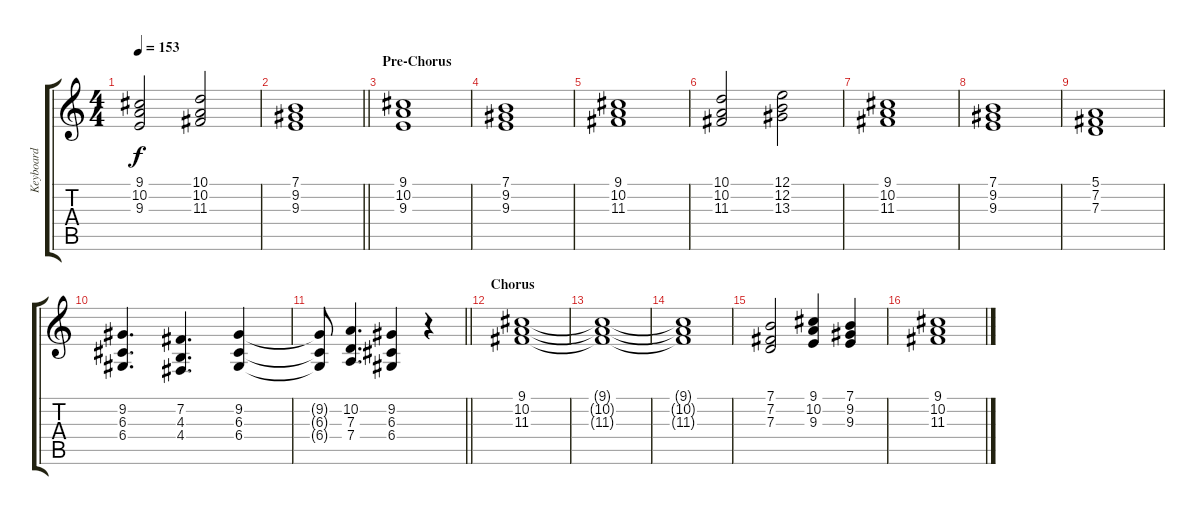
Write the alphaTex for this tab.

\track ("Keyboard" "Keyboard") {instrument stringensemble1}
\staff {score tabs}
\tuning (E4 B3 G3 D3 A2 E2) {hide}
\ts (4 4)
\tempo 153
\clef g2
\ks c
(9.1 10.2 9.3).2{dy f} (10.1 10.2 11.3).2 |
\barLineRight lightlight
(7.1 9.2 9.3).1 |
\section ("" "Pre-Chorus")
(9.1 10.2 9.3).1 |
(7.1 9.2 9.3).1 |
(9.1 10.2 11.3).1 |
(10.1 10.2 11.3).2 (12.1 12.2 13.3).2 |
(9.1 10.2 11.3).1 |
(7.1 9.2 9.3).1 |
(5.1 7.2 7.3).1 |
(9.2 6.3 6.4).4{d} (7.2 4.3 4.4).4{d} (9.2 6.3 6.4).4 |
\barLineRight lightlight
(9.2{t} 6.3{t} 6.4{t}).8 (10.2 7.3 7.4).4{d} (9.2 6.3 6.4).4 r.4 |
\section ("" "Chorus")
(9.1 10.2 11.3).1 |
(9.1{t} 10.2{t} 11.3{t}).1 |
(9.1{t} 10.2{t} 11.3{t}).1 |
(7.1 7.2 7.3).2 (9.1 10.2 9.3).4 (7.1 9.2 9.3).4 |
(9.1 10.2 11.3).1
